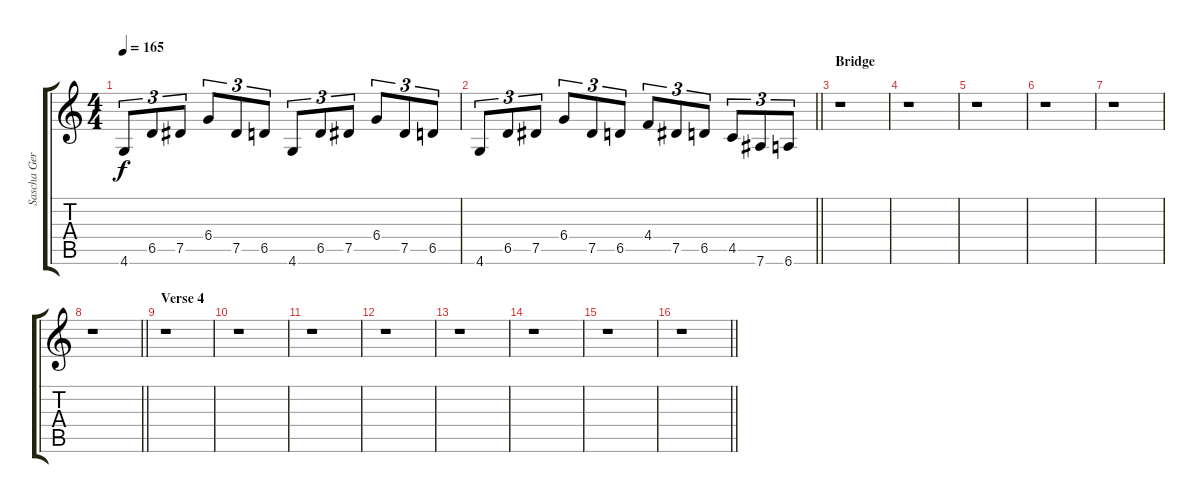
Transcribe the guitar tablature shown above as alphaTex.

\track ("Sascha Gerstner" "Sascha Ger") {instrument distortionguitar}
\staff {score tabs}
\tuning (Eb4 Bb3 Gb3 Db3 Ab2 Eb2) {hide}
\ts (4 4)
\tempo 165
\clef g2
\ks c
4.6.8{tu (3 2) dy f} 6.5.8{tu (3 2)} 7.5.8{tu (3 2)} 6.4.8{tu (3 2)} 7.5.8{tu (3 2)} 6.5.8{tu (3 2)} 4.6.8{tu (3 2)} 6.5.8{tu (3 2)} 7.5.8{tu (3 2)} 6.4.8{tu (3 2)} 7.5.8{tu (3 2)} 6.5.8{tu (3 2)} |
\barLineRight lightlight
4.6.8{tu (3 2)} 6.5.8{tu (3 2)} 7.5.8{tu (3 2)} 6.4.8{tu (3 2)} 7.5.8{tu (3 2)} 6.5.8{tu (3 2)} 4.4.8{tu (3 2)} 7.5.8{tu (3 2)} 6.5.8{tu (3 2)} 4.5.8{tu (3 2)} 7.6.8{tu (3 2)} 6.6.8{tu (3 2)} |
\section ("" "Bridge")
r.1 |
r.1 |
r.1 |
r.1 |
r.1 |
\barLineRight lightlight
r.1 |
\section ("" "Verse 4")
r.1 |
r.1 |
r.1 |
r.1 |
r.1 |
r.1 |
r.1 |
\barLineRight lightlight
r.1
